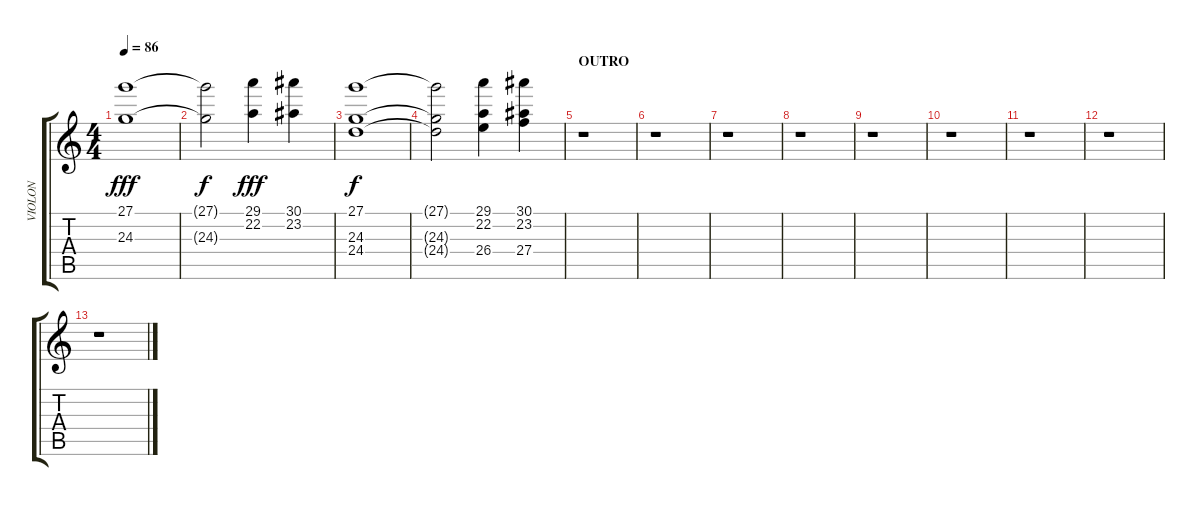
\track ("VIOLON" "VIOLON") {instrument stringensemble1}
\staff {score tabs}
\tuning (E4 B3 G3 D3 A2 E2) {hide}
\ts (4 4)
\tempo 86
\clef g2
\ks c
(27.1 24.3).1{dy fff} |
(27.1{t} 24.3{t}).2{dy f} (29.1 22.2).4{dy fff} (30.1 23.2).4 |
(27.1 24.3 24.4).1{dy f} |
(27.1{t} 24.3{t} 24.4{t}).2 (29.1 22.2 26.4).4 (30.1 23.2 27.4).4 |
\section ("" "OUTRO")
r.1 |
r.1 |
r.1 |
r.1 |
r.1 |
r.1 |
r.1 |
r.1 |
r.1
